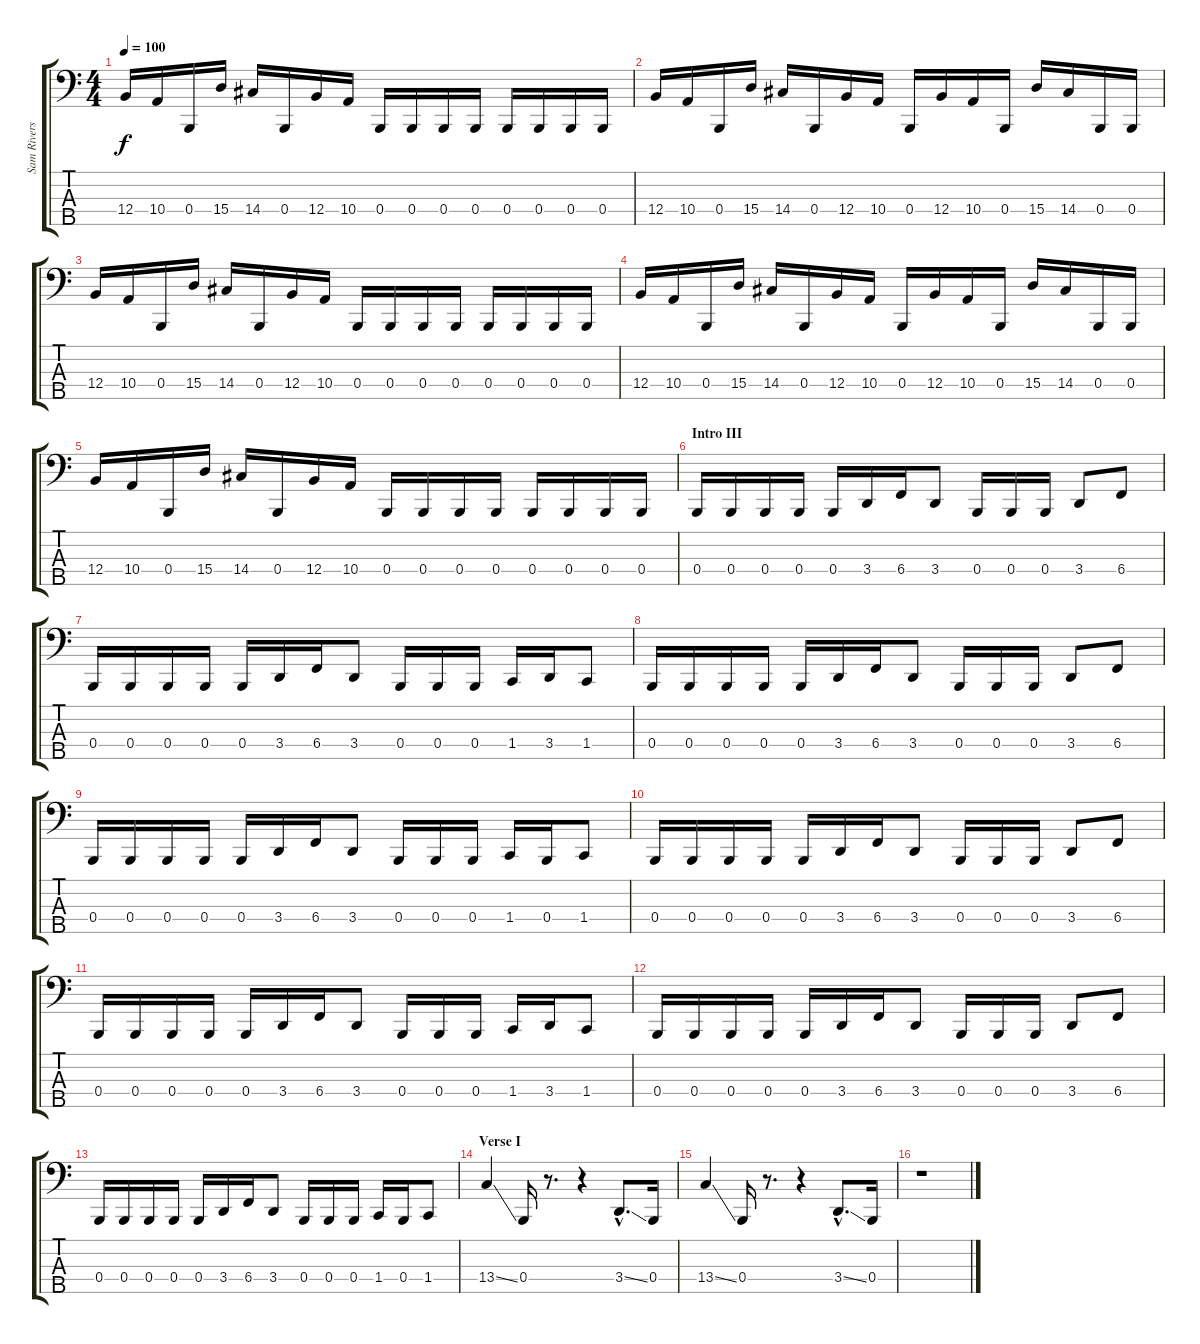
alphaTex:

\track ("Sam Rivers - Bass" "Sam Rivers") {instrument electricbassfinger}
\staff {score tabs}
\tuning (E2 B1 Gb1 B0 Ab0) {hide}
\ts (4 4)
\tempo 100
\clef f4
\ks c
12.4.16{dy f} 10.4.16 0.4.16 15.4.16 14.4.16 0.4.16 12.4.16 10.4.16 0.4.16 0.4.16 0.4.16 0.4.16 0.4.16 0.4.16 0.4.16 0.4.16 |
12.4.16 10.4.16 0.4.16 15.4.16 14.4.16 0.4.16 12.4.16 10.4.16 0.4.16 12.4.16 10.4.16 0.4.16 15.4.16 14.4.16 0.4.16 0.4.16 |
12.4.16 10.4.16 0.4.16 15.4.16 14.4.16 0.4.16 12.4.16 10.4.16 0.4.16 0.4.16 0.4.16 0.4.16 0.4.16 0.4.16 0.4.16 0.4.16 |
12.4.16 10.4.16 0.4.16 15.4.16 14.4.16 0.4.16 12.4.16 10.4.16 0.4.16 12.4.16 10.4.16 0.4.16 15.4.16 14.4.16 0.4.16 0.4.16 |
12.4.16 10.4.16 0.4.16 15.4.16 14.4.16 0.4.16 12.4.16 10.4.16 0.4.16 0.4.16 0.4.16 0.4.16 0.4.16 0.4.16 0.4.16 0.4.16 |
\section ("" "Intro III")
0.4.16 0.4.16 0.4.16 0.4.16 0.4.16 3.4.16 6.4.16 3.4.8 0.4.16 0.4.16 0.4.16 3.4.8 6.4.8 |
0.4.16 0.4.16 0.4.16 0.4.16 0.4.16 3.4.16 6.4.16 3.4.8 0.4.16 0.4.16 0.4.16 1.4.16 3.4.16 1.4.8 |
0.4.16 0.4.16 0.4.16 0.4.16 0.4.16 3.4.16 6.4.16 3.4.8 0.4.16 0.4.16 0.4.16 3.4.8 6.4.8 |
0.4.16 0.4.16 0.4.16 0.4.16 0.4.16 3.4.16 6.4.16 3.4.8 0.4.16 0.4.16 0.4.16 1.4.16 0.4.16 1.4.8 |
0.4.16 0.4.16 0.4.16 0.4.16 0.4.16 3.4.16 6.4.16 3.4.8 0.4.16 0.4.16 0.4.16 3.4.8 6.4.8 |
0.4.16 0.4.16 0.4.16 0.4.16 0.4.16 3.4.16 6.4.16 3.4.8 0.4.16 0.4.16 0.4.16 1.4.16 3.4.16 1.4.8 |
0.4.16 0.4.16 0.4.16 0.4.16 0.4.16 3.4.16 6.4.16 3.4.8 0.4.16 0.4.16 0.4.16 3.4.8 6.4.8 |
0.4.16 0.4.16 0.4.16 0.4.16 0.4.16 3.4.16 6.4.16 3.4.8 0.4.16 0.4.16 0.4.16 1.4.16 0.4.16 1.4.8 |
\section ("" "Verse I")
13.4{ss}.4 0.4.16 r.8{d} r.4 3.4{ss hac}.8{d} 0.4.16 |
13.4{ss}.4 0.4.16 r.8{d} r.4 3.4{ss hac}.8{d} 0.4.16 |
r.1
